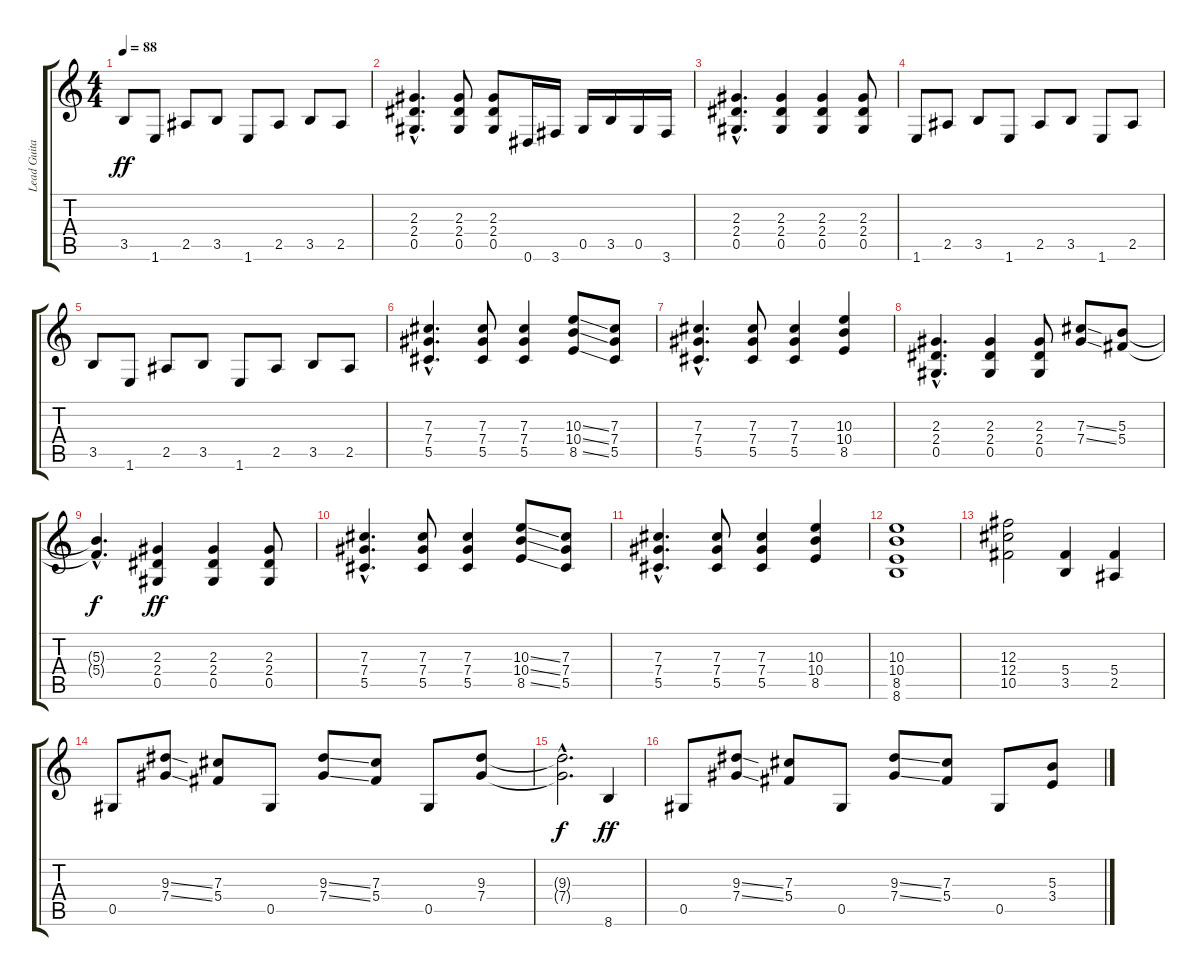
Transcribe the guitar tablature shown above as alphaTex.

\track ("Lead Guitar" "Lead Guita") {instrument distortionguitar}
\staff {score tabs}
\tuning (Eb4 Bb3 Gb3 Db3 Ab2 Eb2) {hide}
\ts (4 4)
\tempo 88
\clef g2
\ks c
3.5.8{dy ff} 1.6.8 2.5.8 3.5.8 1.6.8 2.5.8 3.5.8 2.5.8 |
(2.3{hac} 2.4{hac} 0.5{hac}).4{d} (2.3 2.4 0.5).8 (2.3 2.4 0.5).8 0.6.16 3.6.16 0.5.16 3.5.16 0.5.16 3.6.16 |
(2.3{hac} 2.4{hac} 0.5{hac}).4{d} (2.3 2.4 0.5).4 (2.3 2.4 0.5).4 (2.3 2.4 0.5).8 |
1.6.8 2.5.8 3.5.8 1.6.8 2.5.8 3.5.8 1.6.8 2.5.8 |
3.5.8 1.6.8 2.5.8 3.5.8 1.6.8 2.5.8 3.5.8 2.5.8 |
(7.3{hac} 7.4{hac} 5.5{hac}).4{d} (7.3 7.4 5.5).8 (7.3 7.4 5.5).4 (10.3{ss} 10.4{ss} 8.5{ss}).8 (7.3 7.4 5.5).8 |
(7.3{hac} 7.4{hac} 5.5{hac}).4{d} (7.3 7.4 5.5).8 (7.3 7.4 5.5).4 (10.3 10.4 8.5).4 |
(2.3{hac} 2.4{hac} 0.5{hac}).4{d} (2.3 2.4 0.5).4 (2.3 2.4 0.5).8 (7.3{ss} 7.4{ss}).8 (5.3 5.4).8 |
(5.3{hac t} 5.4{hac t}).4{d dy f} (2.3 2.4 0.5).4{dy ff} (2.3 2.4 0.5).4 (2.3 2.4 0.5).8 |
(7.3{hac} 7.4{hac} 5.5{hac}).4{d} (7.3 7.4 5.5).8 (7.3 7.4 5.5).4 (10.3{ss} 10.4{ss} 8.5{ss}).8 (7.3 7.4 5.5).8 |
(7.3{hac} 7.4{hac} 5.5{hac}).4{d} (7.3 7.4 5.5).8 (7.3 7.4 5.5).4 (10.3 10.4 8.5).4 |
(10.3 10.4 8.5 8.6).1 |
(12.3 12.4 10.5).2 (5.4 3.5).4 (5.4 2.5).4 |
0.5.8 (9.3{ss} 7.4{ss}).8 (7.3 5.4).8 0.5.8 (9.3{ss} 7.4{ss}).8 (7.3 5.4).8 0.5.8 (9.3 7.4).8 |
(9.3{hac t} 7.4{hac t}).2{d dy f} 8.6.4{dy ff} |
0.5.8 (9.3{ss} 7.4{ss}).8 (7.3 5.4).8 0.5.8 (9.3{ss} 7.4{ss}).8 (7.3 5.4).8 0.5.8 (5.3 3.4).8
